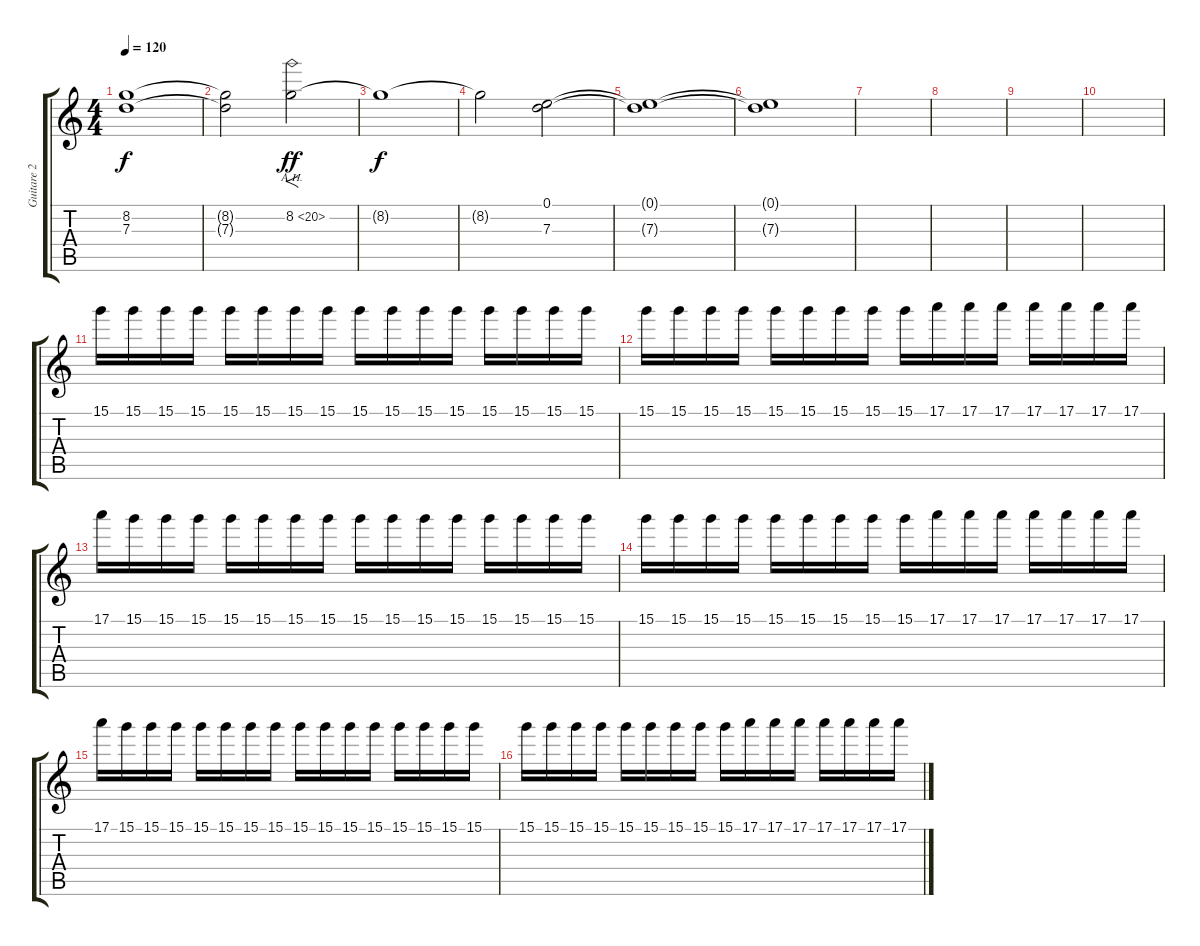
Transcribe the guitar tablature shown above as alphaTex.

\track ("Guitare 2" "Guitare 2") {instrument overdrivenguitar}
\staff {score tabs}
\tuning (E4 B3 G3 D3 A2 E2) {hide}
\ts (4 4)
\tempo 120
\clef g2
\ks c
(8.2{t} 7.3{t}).1{dy f} |
(8.2{t} 7.3{t}).2 8.2{ah 12}.2{f dy ff} |
8.2{t}.1{dy f} |
8.2{t}.2 (0.1 7.3).2 |
(0.1{t} 7.3{t}).1 |
(0.1{t} 7.3{t}).1 |
|
|
|
|
15.1.16{volume 13 balance 8} 15.1.16 15.1.16 15.1.16 15.1.16 15.1.16 15.1.16 15.1.16 15.1.16 15.1.16 15.1.16 15.1.16 15.1.16 15.1.16 15.1.16 15.1.16 |
15.1.16 15.1.16 15.1.16 15.1.16 15.1.16 15.1.16 15.1.16 15.1.16 15.1.16 17.1.16 17.1.16 17.1.16 17.1.16 17.1.16 17.1.16 17.1.16 |
17.1.16 15.1.16 15.1.16 15.1.16 15.1.16 15.1.16 15.1.16 15.1.16 15.1.16 15.1.16 15.1.16 15.1.16 15.1.16 15.1.16 15.1.16 15.1.16 |
15.1.16 15.1.16 15.1.16 15.1.16 15.1.16 15.1.16 15.1.16 15.1.16 15.1.16 17.1.16 17.1.16 17.1.16 17.1.16 17.1.16 17.1.16 17.1.16 |
17.1.16 15.1.16 15.1.16 15.1.16 15.1.16 15.1.16 15.1.16 15.1.16 15.1.16 15.1.16 15.1.16 15.1.16 15.1.16 15.1.16 15.1.16 15.1.16 |
15.1.16 15.1.16 15.1.16 15.1.16 15.1.16 15.1.16 15.1.16 15.1.16 15.1.16 17.1.16 17.1.16 17.1.16 17.1.16 17.1.16 17.1.16 17.1.16
